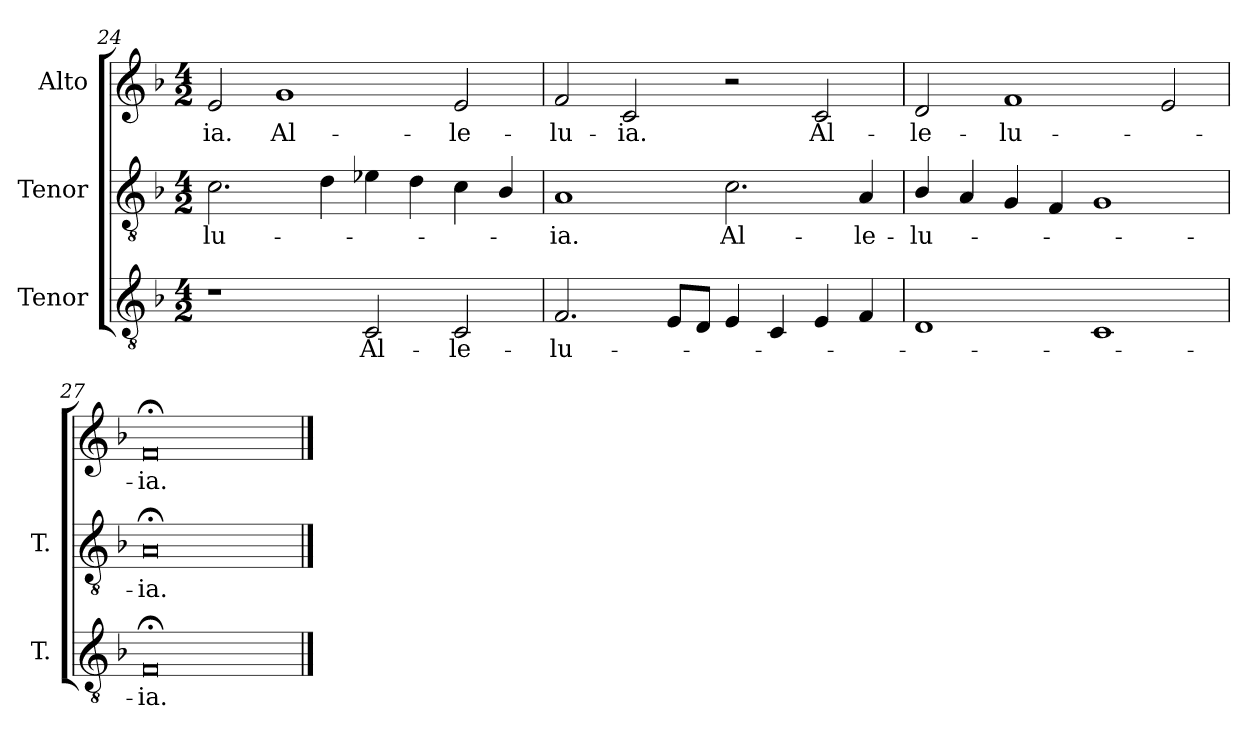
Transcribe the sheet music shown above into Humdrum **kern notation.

**kern	**text	**kern	**text	**kern	**text
*part3	*part3	*part2	*part2	*part1	*part1
*staff3	*staff3	*staff2	*staff2	*staff1	*staff1
*I"Tenor	*	*I"Tenor	*	*I"Alto	*
*I'T.	*	*I'T.	*	*	*
!!LO:LB:g=z
*clefGv2	*	*clefGv2	*	*clefG2	*
*ITrd7c12	*	*ITrd7c12	*	*	*
*k[b-]	*	*k[b-]	*	*k[b-]	*
*F:	*	*F:	*	*F:	*
*M4/2	*	*M4/2	*	*M4/2	*
=24	=24	=24	=24	=24	=24
!	!	!	!LO:LY:b:color=#000000	!	!
!	!	!	!	!	!LO:LY:b:color=#000000
1r	.	2.Ci\	-lu-	2ei/	-ia.
!	!	!	!	!	!LO:LY:b:color=#000000
.	.	.	.	1gi	Al-
.	.	4Di\	.	.	.
!	!LO:LY:b:color=#000000	!	!	!	!
2CCi/	Al-	4E-Xi\	.	.	.
.	.	4Di\	.	.	.
!	!LO:LY:b:color=#000000	!	!	!	!
!	!	!	!	!	!LO:LY:b:color=#000000
2CCi/	-le-	4Ci\	.	2ei/	-le-
.	.	4BB-i/	.	.	.
=25	=25	=25	=25	=25	=25
!	!LO:LY:b:color=#000000	!	!	!	!
!	!	!	!LO:LY:b:color=#000000	!	!
!	!	!	!	!	!LO:LY:b:color=#000000
2.FFi/	-lu-	1AAi	-ia.	2fi/	-lu-
!	!	!	!	!	!LO:LY:b:color=#000000
.	.	.	.	2ci/	-ia.
8EEi/L	.	.	.	.	.
8DDi/J	.	.	.	.	.
!	!	!	!LO:LY:b:color=#000000	!	!
4EEi/	.	2.Ci\	Al-	2r	.
4CCi/	.	.	.	.	.
!	!	!	!	!	!LO:LY:b:color=#000000
4EEi/	.	.	.	2ci/	Al-
!	!	!	!LO:LY:b:color=#000000	!	!
4FFi/	.	4AAi/	-le-	.	.
=26	=26	=26	=26	=26	=26
!	!	!	!LO:LY:b:color=#000000	!	!
!	!	!	!	!	!LO:LY:b:color=#000000
1DDi	.	4BB-i/	-lu-	2di/	-le-
.	.	4AAi/	.	.	.
!	!	!	!	!	!LO:LY:b:color=#000000
.	.	4GGi/	.	1fi	-lu-
.	.	4FFi/	.	.	.
1CCi	.	1GGi	.	.	.
.	.	.	.	2ei/	.
=27	=27	=27	=27	=27	=27
!	!LO:LY:b:color=#000000	!	!	!	!
!	!	!	!LO:LY:b:color=#000000	!	!
!	!	!	!	!	!LO:LY:b:color=#000000
0FF;i	-ia.	0AA;i	-ia.	0f;i	-ia.
==	==	==	==	==	==
*-	*-	*-	*-	*-	*-
